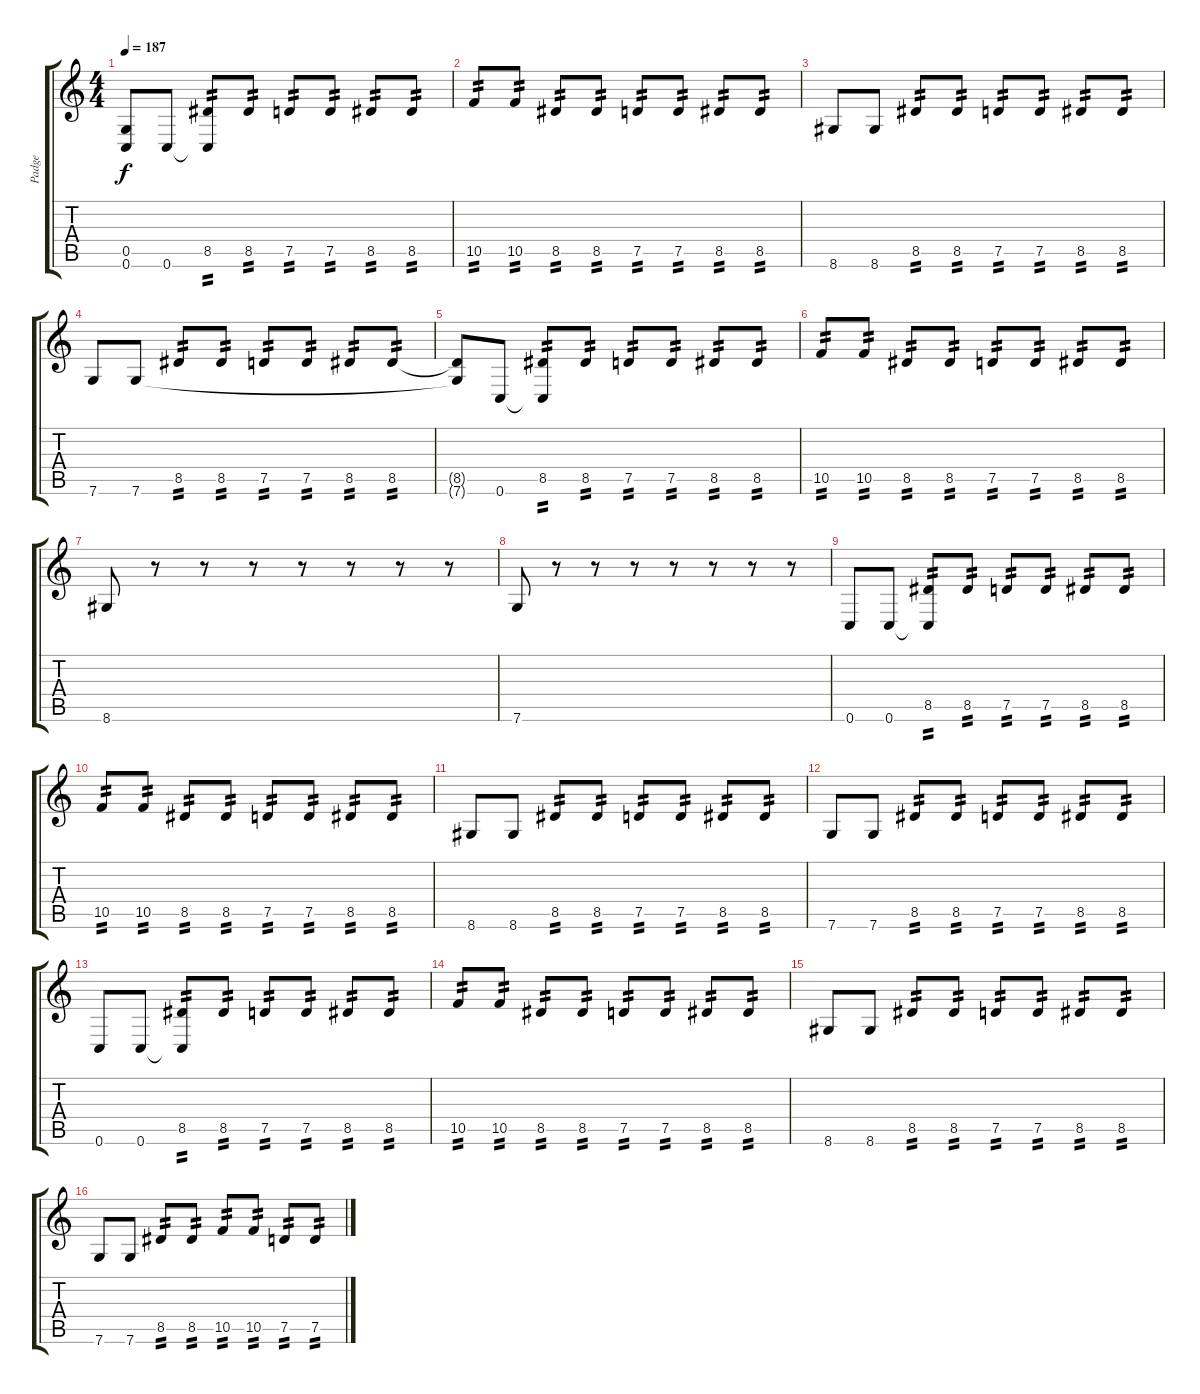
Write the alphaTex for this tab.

\track ("Padge" "Padge") {instrument distortionguitar}
\staff {score tabs}
\tuning (D4 A3 F3 C3 G2 C2) {hide}
\ts (4 4)
\tempo 187
\clef g2
\ks c
(0.5{t} 0.6{t}).8{dy f} 0.6.8 (8.5 0.6{t}).8{tp 2} 8.5.8{tp 2} 7.5.8{tp 2} 7.5.8{tp 2} 8.5.8{tp 2} 8.5.8{tp 2} |
10.5.8{tp 2} 10.5.8{tp 2} 8.5.8{tp 2} 8.5.8{tp 2} 7.5.8{tp 2} 7.5.8{tp 2} 8.5.8{tp 2} 8.5.8{tp 2} |
8.6.8 8.6.8 8.5.8{tp 2} 8.5.8{tp 2} 7.5.8{tp 2} 7.5.8{tp 2} 8.5.8{tp 2} 8.5.8{tp 2} |
7.6.8 7.6.8 8.5.8{tp 2} 8.5.8{tp 2} 7.5.8{tp 2} 7.5.8{tp 2} 8.5.8{tp 2} 8.5.8{tp 2} |
(8.5{t} 7.6{t}).8 0.6.8 (8.5 0.6{t}).8{tp 2} 8.5.8{tp 2} 7.5.8{tp 2} 7.5.8{tp 2} 8.5.8{tp 2} 8.5.8{tp 2} |
10.5.8{tp 2} 10.5.8{tp 2} 8.5.8{tp 2} 8.5.8{tp 2} 7.5.8{tp 2} 7.5.8{tp 2} 8.5.8{tp 2} 8.5.8{tp 2} |
8.6.8 r.8 r.8 r.8 r.8 r.8 r.8 r.8 |
7.6.8 r.8 r.8 r.8 r.8 r.8 r.8 r.8 |
0.6.8 0.6.8 (8.5 0.6{t}).8{tp 2} 8.5.8{tp 2} 7.5.8{tp 2} 7.5.8{tp 2} 8.5.8{tp 2} 8.5.8{tp 2} |
10.5.8{tp 2} 10.5.8{tp 2} 8.5.8{tp 2} 8.5.8{tp 2} 7.5.8{tp 2} 7.5.8{tp 2} 8.5.8{tp 2} 8.5.8{tp 2} |
8.6.8 8.6.8 8.5.8{tp 2} 8.5.8{tp 2} 7.5.8{tp 2} 7.5.8{tp 2} 8.5.8{tp 2} 8.5.8{tp 2} |
7.6.8 7.6.8 8.5.8{tp 2} 8.5.8{tp 2} 7.5.8{tp 2} 7.5.8{tp 2} 8.5.8{tp 2} 8.5.8{tp 2} |
0.6.8 0.6.8 (8.5 0.6{t}).8{tp 2} 8.5.8{tp 2} 7.5.8{tp 2} 7.5.8{tp 2} 8.5.8{tp 2} 8.5.8{tp 2} |
10.5.8{tp 2} 10.5.8{tp 2} 8.5.8{tp 2} 8.5.8{tp 2} 7.5.8{tp 2} 7.5.8{tp 2} 8.5.8{tp 2} 8.5.8{tp 2} |
8.6.8 8.6.8 8.5.8{tp 2} 8.5.8{tp 2} 7.5.8{tp 2} 7.5.8{tp 2} 8.5.8{tp 2} 8.5.8{tp 2} |
7.6.8 7.6.8 8.5.8{tp 2} 8.5.8{tp 2} 10.5.8{tp 2} 10.5.8{tp 2} 7.5.8{tp 2} 7.5.8{tp 2}
